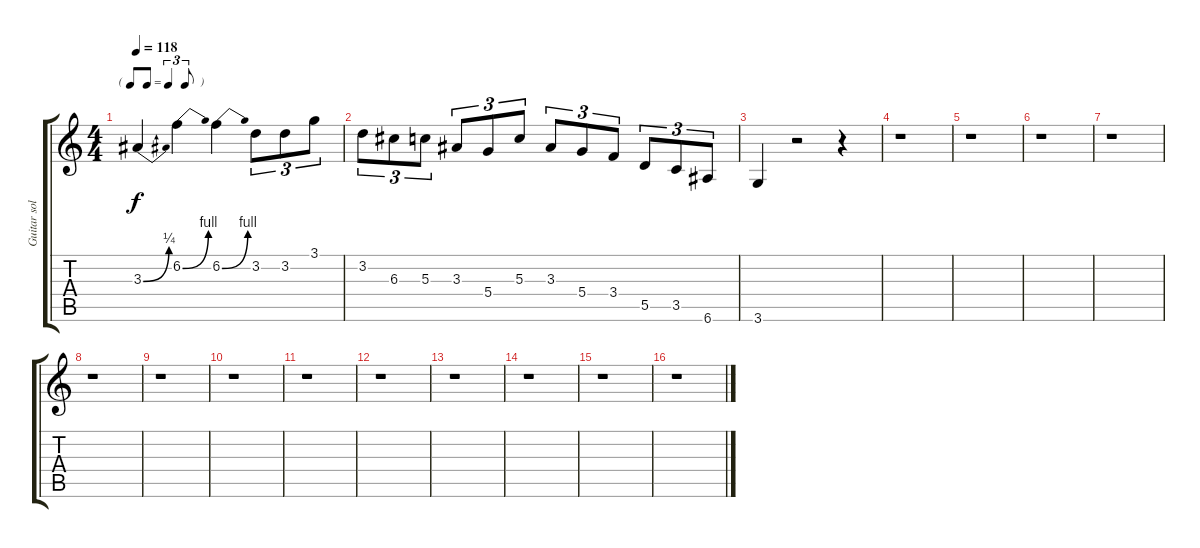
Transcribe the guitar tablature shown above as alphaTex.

\track ("Guitar solo" "Guitar sol") {instrument overdrivenguitar}
\staff {score tabs}
\tuning (E4 B3 G3 D3 A2 E2) {hide}
\ts (4 4)
\tf triplet8th
\tempo 118
\clef g2
\ks c
3.3{be (bend 0 0 60 1)}.4{dy f} 6.2{be (bend 0 0 60 4)}.4 6.2{be (bend 0 0 60 4)}.4 3.2.8{tu (3 2)} 3.2.8{tu (3 2)} 3.1.8{tu (3 2)} |
3.2.8{tu (3 2)} 6.3.8{tu (3 2)} 5.3.8{tu (3 2)} 3.3.8{tu (3 2)} 5.4.8{tu (3 2)} 5.3.8{tu (3 2)} 3.3.8{tu (3 2)} 5.4.8{tu (3 2)} 3.4.8{tu (3 2)} 5.5.8{tu (3 2)} 3.5.8{tu (3 2)} 6.6.8{tu (3 2)} |
3.6.4 r.2 r.4 |
r.1 |
r.1 |
r.1 |
r.1 |
r.1 |
r.1 |
r.1 |
r.1 |
r.1 |
r.1 |
r.1 |
r.1 |
r.1
